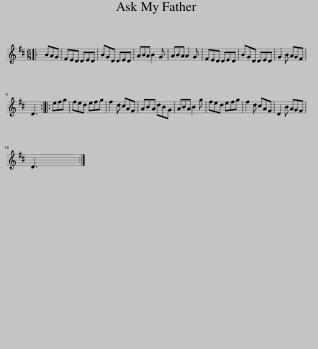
X:1
L:1/8
M:6/8
I:linebreak $
K:D
V:1 treble
V:1
|: BAG | FED DED | BGD DED | ABA B2 G | ABA A2 G | %5
 FED DED | BGD DED | G2 B AGF |$ D3 :: efg | %10
 fed efg | f2 d cAF | ABA dBG | ABA B2 g | fed efg | %15
 f2 d cAF | D2 B AGF |$ D3 :| %18
